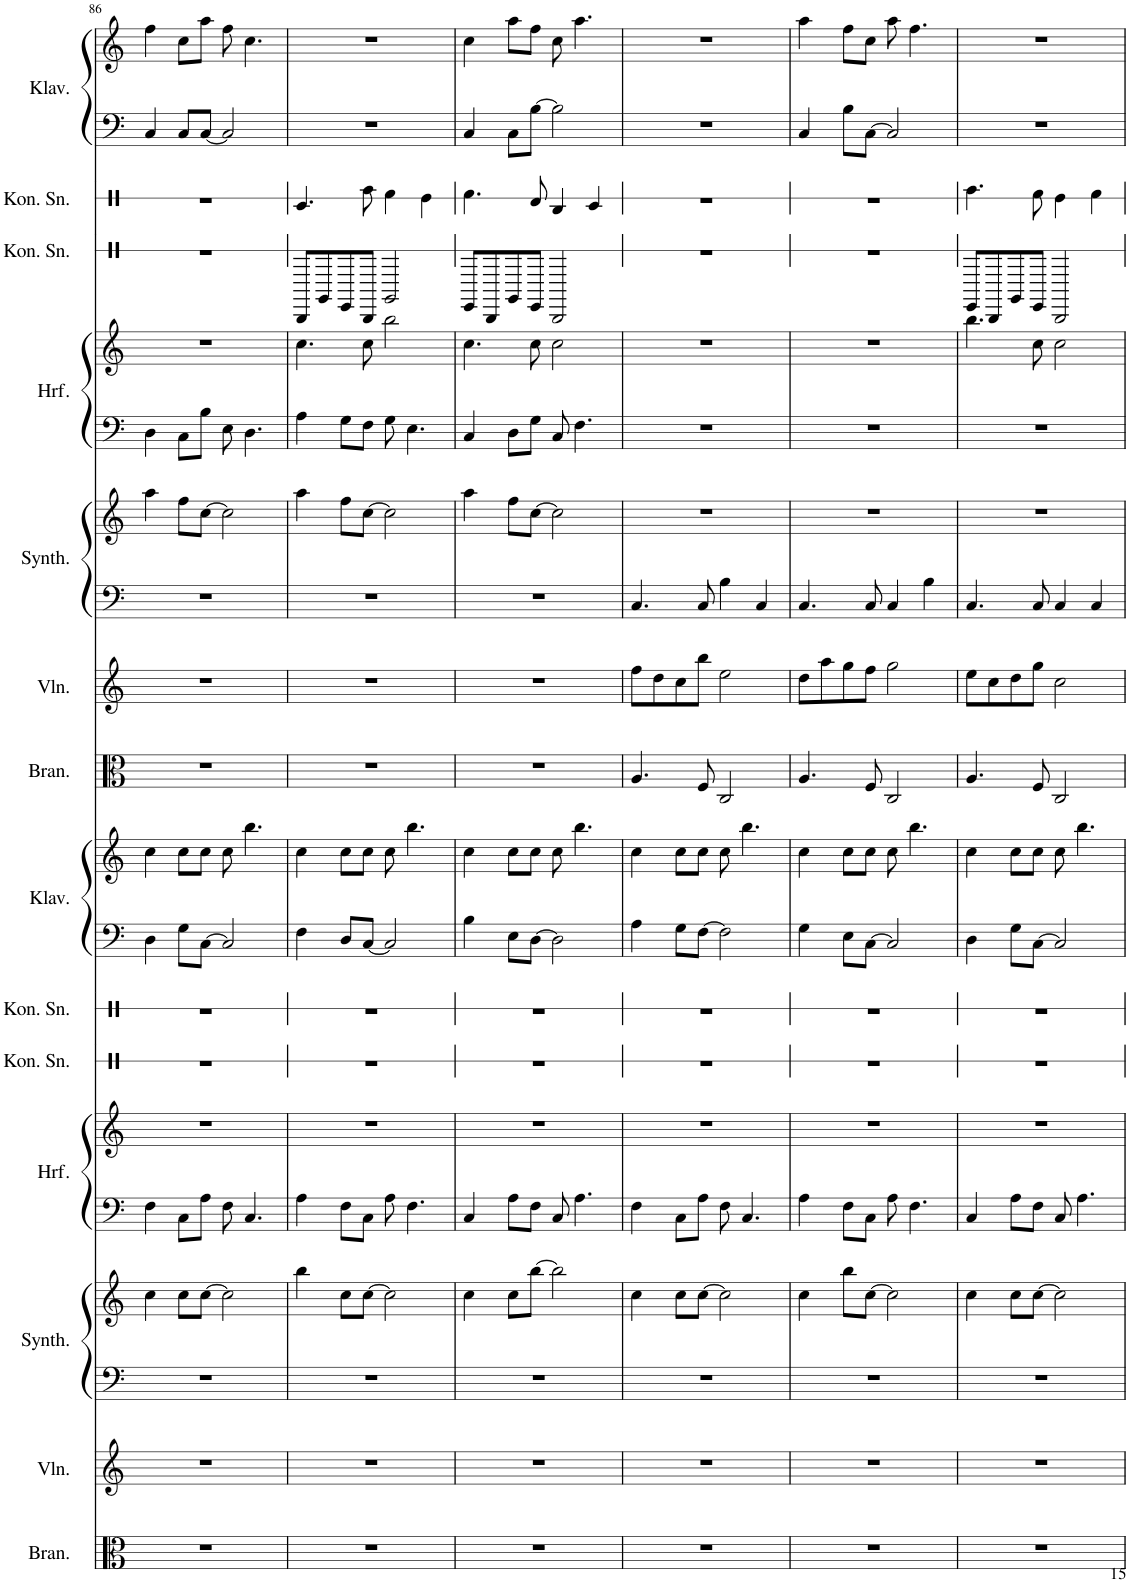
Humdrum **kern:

**kern	**kern	**kern	**kern	**kern	**kern	**kern	**kern	**kern	**kern	**kern	**kern	**kern	**kern	**kern	**kern	**kern	**kern	**kern	**kern
*part14	*part13	*part12	*part12	*part11	*part11	*part10	*part9	*part8	*part8	*part7	*part6	*part5	*part5	*part4	*part4	*part3	*part2	*part1	*part1
*staff20	*staff19	*staff18	*staff17	*staff16	*staff15	*staff14	*staff13	*staff12	*staff11	*staff10	*staff9	*staff8	*staff7	*staff6	*staff5	*staff4	*staff3	*staff2	*staff1
*I"Bratschen, StringInstrument	*I"Violinen, StringInstrument	*I"Pad Synthesizer, Warm Pad	*	*I"Harfe, Harp	*	*I"Konzert Snare Drum, Taiko	*I"Konzert Snare Drum, Taiko	*I"Klavier, Piano	*	*I"Bratschen, StringInstrument	*I"Violinen, StringInstrument	*I"Pad Synthesizer, Warm Pad	*	*I"Harfe, Harp	*	*I"Konzert Snare Drum, Taiko	*I"Konzert Snare Drum, Taiko	*I"Klavier, Piano	*
*I'Bran.	*I'Vln.	*I'Synth.	*	*I'Hrf.	*	*I'Kon. Sn.	*I'Kon. Sn.	*I'Klav.	*	*I'Bran.	*I'Vln.	*I'Synth.	*	*I'Hrf.	*	*I'Kon. Sn.	*I'Kon. Sn.	*I'Klav.	*
!!LO:PB:g=z
*clefC3	*clefG2	*clefF4	*clefG2	*clefF4	*clefG2	*clefX	*clefX	*clefF4	*clefG2	*clefC3	*clefG2	*clefF4	*clefG2	*clefF4	*clefG2	*clefX	*clefX	*clefF4	*clefG2
*k[]	*k[]	*k[]	*k[]	*k[]	*k[]	*k[]	*k[]	*k[]	*k[]	*k[]	*k[]	*k[]	*k[]	*k[]	*k[]	*k[]	*k[]	*k[]	*k[]
*M4/4	*M4/4	*M4/4	*M4/4	*M4/4	*M4/4	*M4/4	*M4/4	*M4/4	*M4/4	*M4/4	*M4/4	*M4/4	*M4/4	*M4/4	*M4/4	*M4/4	*M4/4	*M4/4	*M4/4
=86	=86	=86	=86	=86	=86	=86	=86	=86	=86	=86	=86	=86	=86	=86	=86	=86	=86	=86	=86
1r	1r	1r	4cc\	4F\	1r	1r	1r	4D\	4cc\	1r	1r	1r	4aa\	4D\	1r	1r	1r	4C/	4ff\
.	.	.	8cc\L	8C\L	.	.	.	8G\L	8cc\L	.	.	.	8ff\L	8C\L	.	.	.	8C/L	8cc\L
.	.	.	[8cc\J	8A\J	.	.	.	[8C\J	8cc\J	.	.	.	[8cc\J	8B\J	.	.	.	[8C/J	8aa\J
.	.	.	2cc\]	8F\	.	.	.	2C/]	8cc\	.	.	.	2cc\]	8E\	.	.	.	2C/]	8ff\
.	.	.	.	4.C/	.	.	.	.	4.bb\	.	.	.	.	4.D\	.	.	.	.	4.cc\
=87	=87	=87	=87	=87	=87	=87	=87	=87	=87	=87	=87	=87	=87	=87	=87	=87	=87	=87	=87
1r	1r	1r	4bb\	4A\	1r	1r	1r	4F\	4cc\	1r	1r	1r	4aa\	4A\	4.cc\	8C/L	4.dd/	1r	1r
.	.	.	.	.	.	.	.	.	.	.	.	.	.	.	.	8A/	.	.	.
.	.	.	8cc\L	8F\L	.	.	.	8D/L	8cc\L	.	.	.	8ff\L	8G\L	.	8F/	.	.	.
.	.	.	[8cc\J	8C\J	.	.	.	[8C/J	8cc\J	.	.	.	[8cc\J	8F\J	8cc\	8C/J	8aa\	.	.
.	.	.	2cc\]	8A\	.	.	.	2C/]	8cc\	.	.	.	2cc\]	8G\	2bb\	2A/	4gg\	.	.
.	.	.	.	4.F\	.	.	.	.	4.bb\	.	.	.	.	4.E\	.	.	.	.	.
.	.	.	.	.	.	.	.	.	.	.	.	.	.	.	.	.	4ff\	.	.
=88	=88	=88	=88	=88	=88	=88	=88	=88	=88	=88	=88	=88	=88	=88	=88	=88	=88	=88	=88
1r	1r	1r	4cc\	4C/	1r	1r	1r	4B\	4cc\	1r	1r	1r	4aa\	4C/	4.cc\	8F/L	4.gg\	4C/	4cc\
.	.	.	.	.	.	.	.	.	.	.	.	.	.	.	.	8C/	.	.	.
.	.	.	8cc\L	8A\L	.	.	.	8E\L	8cc\L	.	.	.	8ff\L	8D\L	.	8A/	.	8C\L	8aa\L
.	.	.	[8bb\J	8F\J	.	.	.	[8D\J	8cc\J	.	.	.	[8cc\J	8G\J	8cc\	8F/J	8ee/	[8B\J	8ff\J
.	.	.	2bb\]	8C/	.	.	.	2D\]	8cc\	.	.	.	2cc\]	8C/	2cc\	2C/	4cc/	2B\]	8cc\
.	.	.	.	4.A\	.	.	.	.	4.bb\	.	.	.	.	4.F\	.	.	.	.	4.aa\
.	.	.	.	.	.	.	.	.	.	.	.	.	.	.	.	.	4dd/	.	.
=89	=89	=89	=89	=89	=89	=89	=89	=89	=89	=89	=89	=89	=89	=89	=89	=89	=89	=89	=89
1r	1r	1r	4cc\	4F\	1r	1r	1r	4A\	4cc\	4.A/	8ff\L	4.C/	1r	1r	1r	1r	1r	1r	1r
.	.	.	.	.	.	.	.	.	.	.	8dd\	.	.	.	.	.	.	.	.
.	.	.	8cc\L	8C\L	.	.	.	8G\L	8cc\L	.	8cc\	.	.	.	.	.	.	.	.
.	.	.	[8cc\J	8A\J	.	.	.	[8F\J	8cc\J	8F/	8bb\J	8C/	.	.	.	.	.	.	.
.	.	.	2cc\]	8F\	.	.	.	2F\]	8cc\	2C/	2ee\	4B\	.	.	.	.	.	.	.
.	.	.	.	4.C/	.	.	.	.	4.bb\	.	.	.	.	.	.	.	.	.	.
.	.	.	.	.	.	.	.	.	.	.	.	4C/	.	.	.	.	.	.	.
=90	=90	=90	=90	=90	=90	=90	=90	=90	=90	=90	=90	=90	=90	=90	=90	=90	=90	=90	=90
1r	1r	1r	4cc\	4A\	1r	1r	1r	4G\	4cc\	4.A/	8dd\L	4.C/	1r	1r	1r	1r	1r	4C/	4aa\
.	.	.	.	.	.	.	.	.	.	.	8aa\	.	.	.	.	.	.	.	.
.	.	.	8bb\L	8F\L	.	.	.	8E\L	8cc\L	.	8gg\	.	.	.	.	.	.	8B\L	8ff\L
.	.	.	[8cc\J	8C\J	.	.	.	[8C\J	8cc\J	8F/	8ff\J	8C/	.	.	.	.	.	[8C\J	8cc\J
.	.	.	2cc\]	8A\	.	.	.	2C/]	8cc\	2C/	2gg\	4C/	.	.	.	.	.	2C/]	8aa\
.	.	.	.	4.F\	.	.	.	.	4.bb\	.	.	.	.	.	.	.	.	.	4.ff\
.	.	.	.	.	.	.	.	.	.	.	.	4B\	.	.	.	.	.	.	.
=91	=91	=91	=91	=91	=91	=91	=91	=91	=91	=91	=91	=91	=91	=91	=91	=91	=91	=91	=91
1r	1r	1r	4cc\	4C/	1r	1r	1r	4D\	4cc\	4.A/	8ee\L	4.C/	1r	1r	4.bb\	8F/L	4.aa\	1r	1r
.	.	.	.	.	.	.	.	.	.	.	8cc\	.	.	.	.	8C/	.	.	.
.	.	.	8cc\L	8A\L	.	.	.	8G\L	8cc\L	.	8dd\	.	.	.	.	8A/	.	.	.
.	.	.	[8cc\J	8F\J	.	.	.	[8C\J	8cc\J	8F/	8gg\J	8C/	.	.	8cc\	8F/J	8gg\	.	.
.	.	.	2cc\]	8C/	.	.	.	2C/]	8cc\	2C/	2cc\	4C/	.	.	2cc\	2C/	4ff\	.	.
.	.	.	.	4.A\	.	.	.	.	4.bb\	.	.	.	.	.	.	.	.	.	.
.	.	.	.	.	.	.	.	.	.	.	.	4C/	.	.	.	.	4gg\	.	.
=	=	=	=	=	=	=	=	=	=	=	=	=	=	=	=	=	=	=	=
*-	*-	*-	*-	*-	*-	*-	*-	*-	*-	*-	*-	*-	*-	*-	*-	*-	*-	*-	*-
